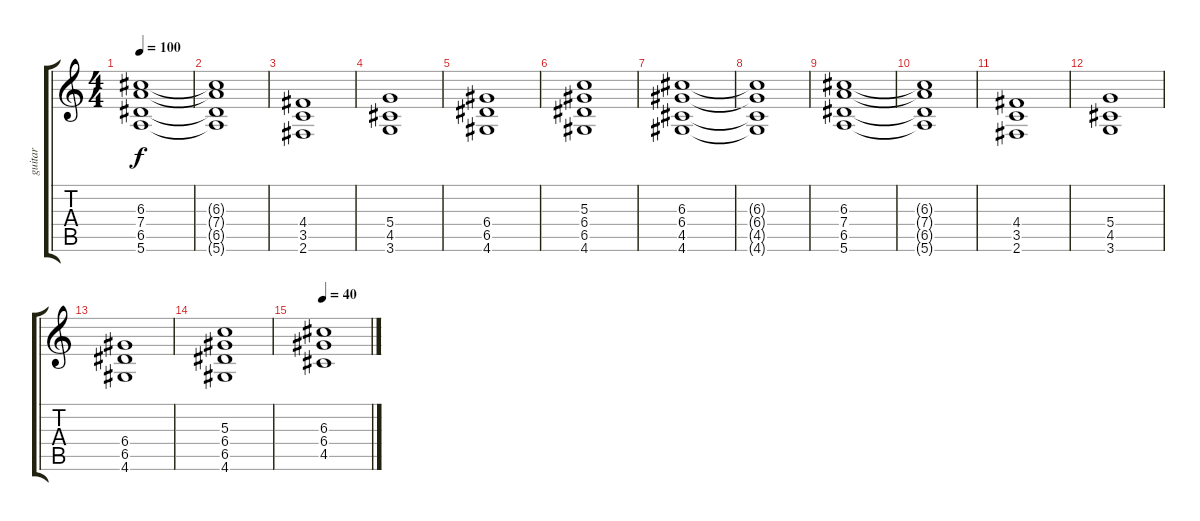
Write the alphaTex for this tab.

\track ("guitar" "guitar") {instrument distortionguitar}
\staff {score tabs}
\tuning (E4 B3 G3 D3 A2 E2) {hide}
\ts (4 4)
\tempo 100
\clef g2
\ks c
(6.3 7.4 6.5 5.6).1{dy f} |
(6.3{t} 7.4{t} 6.5{t} 5.6{t}).1 |
(4.4 3.5 2.6).1 |
(5.4 4.5 3.6).1 |
(6.4 6.5 4.6).1 |
(5.3 6.4 6.5 4.6).1 |
(6.3 6.4 4.5 4.6).1 |
(6.3{t} 6.4{t} 4.5{t} 4.6{t}).1 |
(6.3 7.4 6.5 5.6).1 |
(6.3{t} 7.4{t} 6.5{t} 5.6{t}).1 |
(4.4 3.5 2.6).1 |
(5.4 4.5 3.6).1 |
(6.4 6.5 4.6).1 |
(5.3 6.4 6.5 4.6).1 |
\tempo 40
(6.3 6.4 4.5).1
